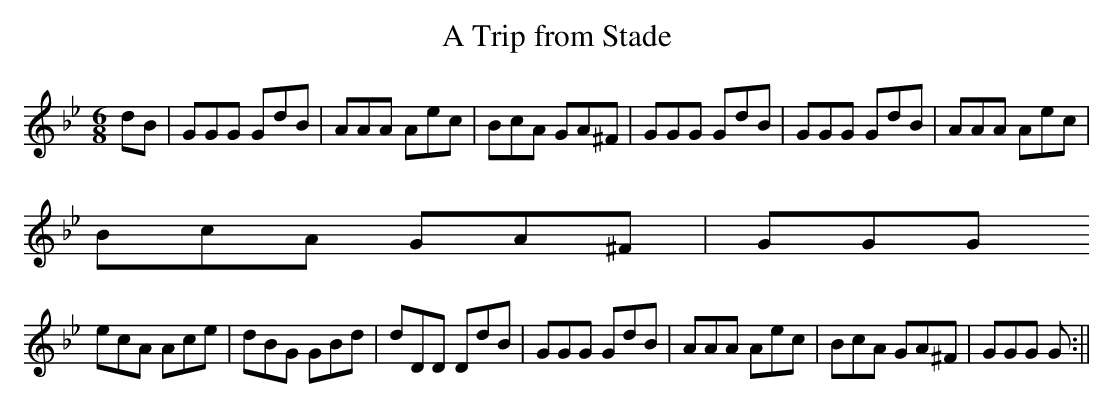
X:1
T:Trip from Stade, A
M:6/8
L:1/8
K:Gmin
dB|GGG GdB|AAA Aec|BcA GA^F|GGG GdB|GGG GdB|AAA Aec|
BcA GA^F|GGG
ecA Ace|dBG GBd|dDD DdB|GGG GdB|AAA Aec|BcA GA^F|GGG G:||
